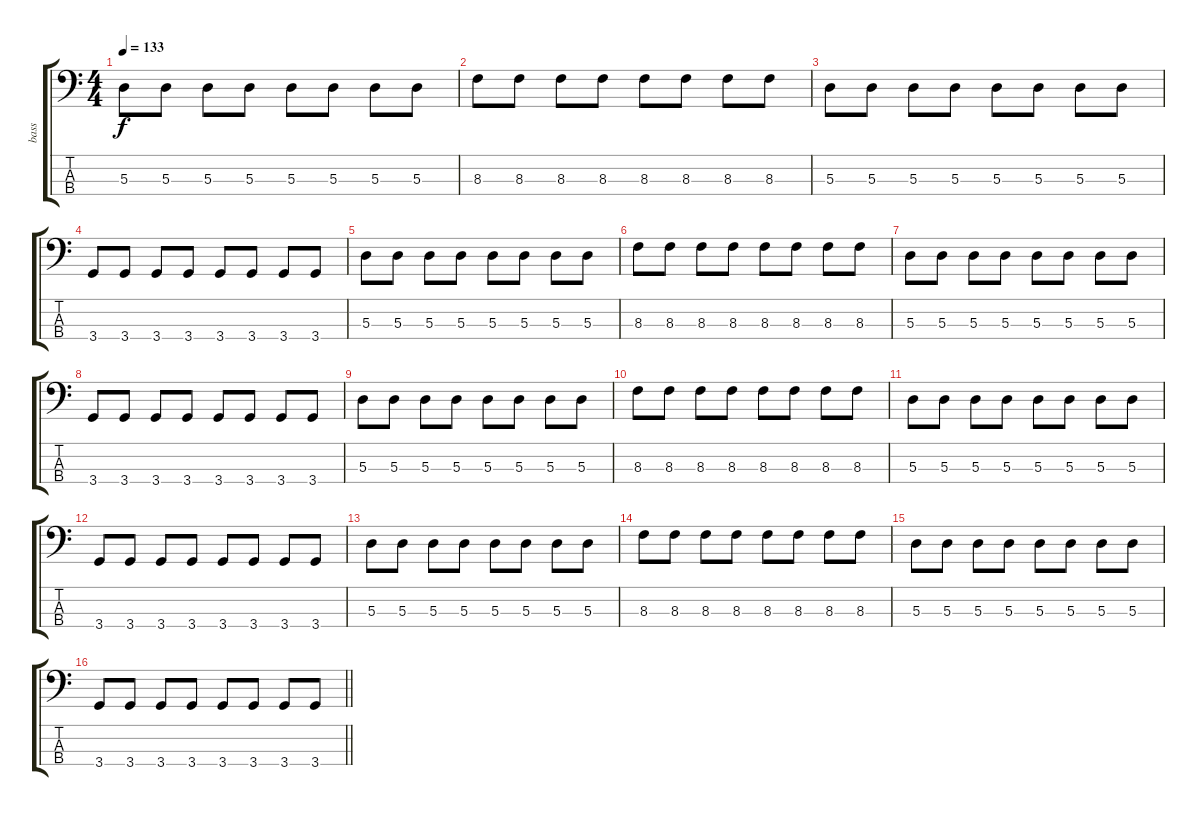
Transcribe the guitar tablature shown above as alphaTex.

\track ("bass " "bass ") {instrument electricbassfinger}
\staff {score tabs}
\tuning (G2 D2 A1 E1) {hide}
\ts (4 4)
\tempo 133
\clef f4
\ks c
5.3.8{dy f} 5.3.8 5.3.8 5.3.8 5.3.8 5.3.8 5.3.8 5.3.8 |
8.3.8 8.3.8 8.3.8 8.3.8 8.3.8 8.3.8 8.3.8 8.3.8 |
5.3.8 5.3.8 5.3.8 5.3.8 5.3.8 5.3.8 5.3.8 5.3.8 |
3.4.8 3.4.8 3.4.8 3.4.8 3.4.8 3.4.8 3.4.8 3.4.8 |
5.3.8 5.3.8 5.3.8 5.3.8 5.3.8 5.3.8 5.3.8 5.3.8 |
8.3.8 8.3.8 8.3.8 8.3.8 8.3.8 8.3.8 8.3.8 8.3.8 |
5.3.8 5.3.8 5.3.8 5.3.8 5.3.8 5.3.8 5.3.8 5.3.8 |
3.4.8 3.4.8 3.4.8 3.4.8 3.4.8 3.4.8 3.4.8 3.4.8 |
5.3.8 5.3.8 5.3.8 5.3.8 5.3.8 5.3.8 5.3.8 5.3.8 |
8.3.8 8.3.8 8.3.8 8.3.8 8.3.8 8.3.8 8.3.8 8.3.8 |
5.3.8 5.3.8 5.3.8 5.3.8 5.3.8 5.3.8 5.3.8 5.3.8 |
3.4.8 3.4.8 3.4.8 3.4.8 3.4.8 3.4.8 3.4.8 3.4.8 |
5.3.8 5.3.8 5.3.8 5.3.8 5.3.8 5.3.8 5.3.8 5.3.8 |
8.3.8 8.3.8 8.3.8 8.3.8 8.3.8 8.3.8 8.3.8 8.3.8 |
5.3.8 5.3.8 5.3.8 5.3.8 5.3.8 5.3.8 5.3.8 5.3.8 |
\barLineRight lightlight
3.4.8 3.4.8 3.4.8 3.4.8 3.4.8 3.4.8 3.4.8 3.4.8
